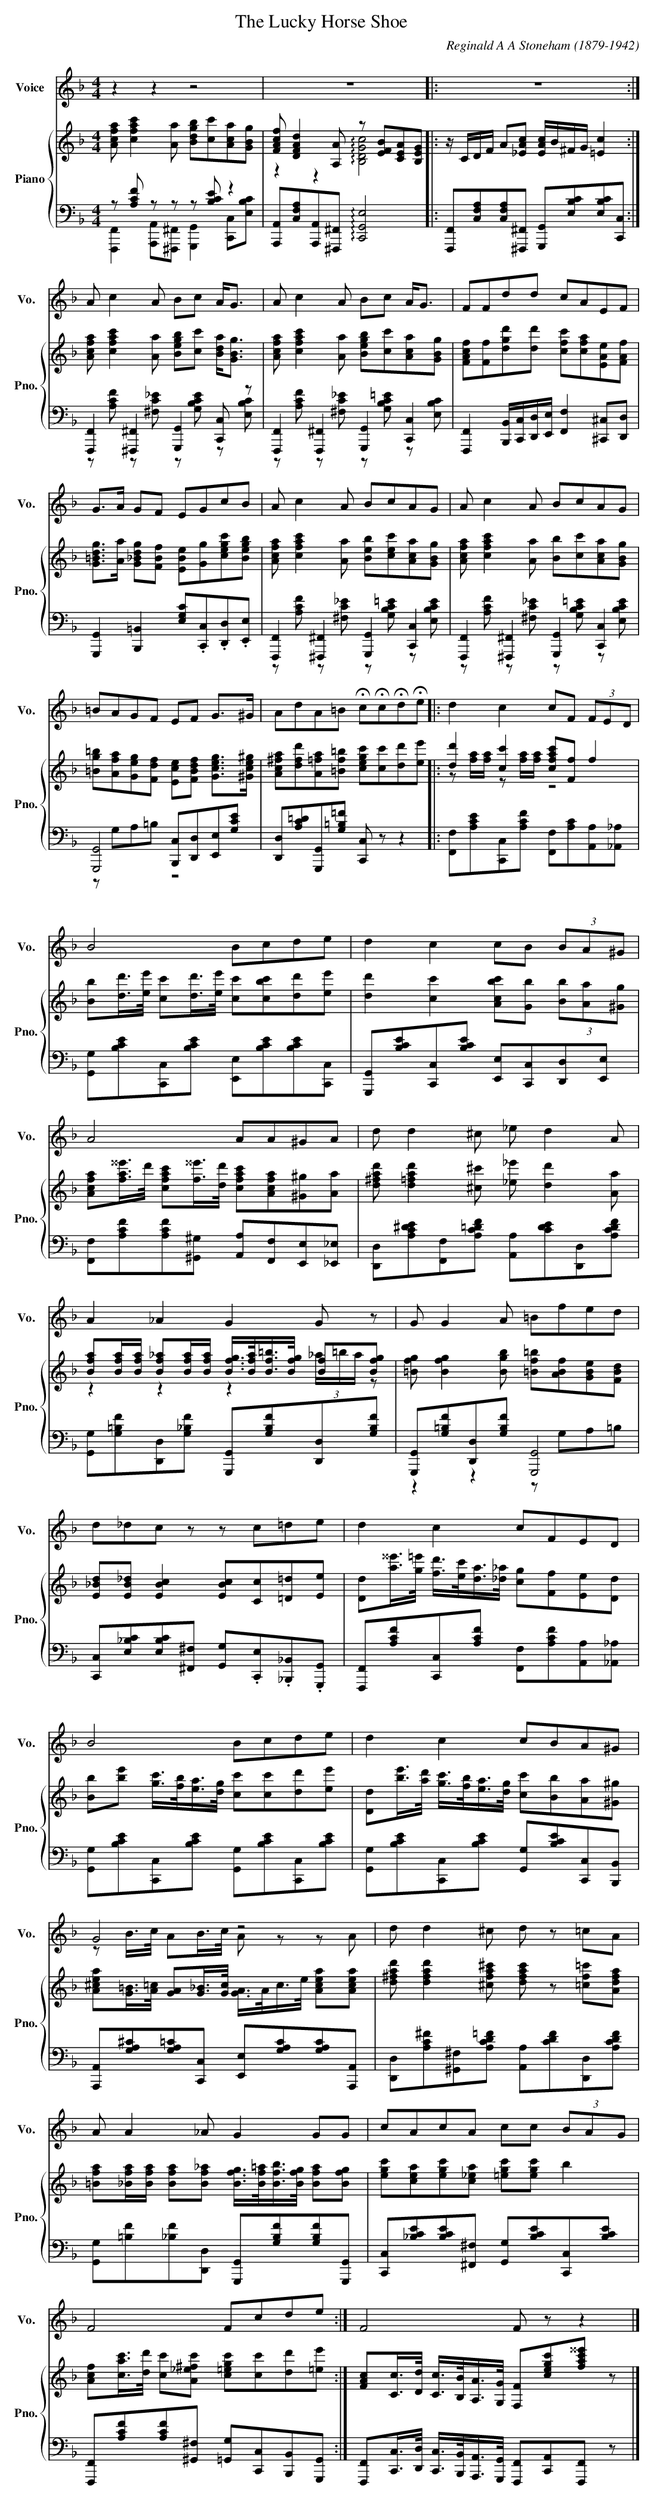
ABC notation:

X:1
T:The Lucky Horse Shoe
C:Reginald A A Stoneham (1879-1942)
%%score ( 1 2 ) { ( 3 6 ) | ( 4 5 ) }
L:1/8
M:4/4
K:F
V:1 treble nm="Voice" snm="Vo."
V:2 treble
V:3 treble nm="Piano" snm="Pno."
V:6 treble
V:4 bass
V:5 bass
V:1
z2 z2 z4 | z8 |: z8 :|$ A c2 A Bc A<G | A c2 A Bc A<G | FFdd cAEF |$ G>A GF EGcB | A c2 A BcAG |
A c2 A BcAG |$ =BAGF EF G>^G | AdA=B !fermata!c!fermata!c!fermata!d!fermata!e |: d2 c2 cF (3FED |$
B4 Bcde | d2 c2 cB (3BA^G |$ A4 AA^GA | d d2 ^c _e d2 A |$ A2 _A2 G2 G z | G G2 A =Bfed |$
d_dc z z c=de | d2 c2 cFED |$ B4 Bcde | d2 c2 cBA^G |$ G4 z4 | d d2 ^c d z =cA |$ A A2 _A G2 GG |
cAcA cc (3BAG |$ F4 Fcde :| F4 F z z2 |]
V:2
x8 | x8 |: x8 :|$ x8 | x8 | x8 |$ x8 | x8 | x8 |$ x8 | x8 |: x8 |$ x8 | x8 |$ x8 | x8 |$ x8 |
x8 |$ x8 | x8 |$ x8 | x8 |$ z B/>c/ AB/>c/ A z z A | x8 |$ x8 | x8 |$ x8 :| x8 |]
V:3
[Acfa] [cfac']2 [Aa] [Bdgb][cc'][Aca][GBg] | [FAcf] [DFAd]2 [A,A] z [EFB][CEA][B,EG] |:
z/ C/D/F/ A[_EAc] [EAc]/B/^F/G/ [=Ec]2 :|$ [Acfa] [cfac']2 [Aa] [Begb][cc'] [Bda]<[GBg] |
[Acfa] [cfac']2 [Aa] [Begb][cc'][Aca][GBg] | [FAcf][Ff][dgd'][dd'] [cfc'][cfa][EAe][FAf] |$
[G=Bdg]>[Aa] [G_Bdg][FBf] [EBe][Gg][cegc'][Begb] | [Acfa] [cfac']2 [Aa] [Beb][cec'][Aca][GBg] |
[Acfa] [cfac']2 [Aa] [Bb][cc'][Aca][GBg] |$ [=Bg=b][Afa][Geg][Fdf] [Ece][FBdf] [Gceg]>[^Gce^g] |
[Ac^fa][dfd'][A=fa][=Bf=b] [cegc'][cc'][dd'][ee'] |: [dd']2 [cc']2 [cfac'][Ff] f2 |$
[Bb][dd']/>[ee']/ [cc'][dd']/>[ee']/ [cc'][cbc'][dd'][ee'] |
[dd']2 [cc']2 [Acbc'][Gb] (3[Bb][Aa][^Gg] |$
[Acfa][fa^^e']/>d'/ [cfac'][f^^e']/>[dd']/ [cfac'][Acfa][^G^g][Aa] |
[d^fad'] [d=fad']2 [^c^c'] [_e_e'] [dd']2 [Aa] |$
[Bfa][Bfa]/[Bfa]/ [Bf_a][Bfa]/[Bfa]/ [Bfg]/>[Bfa]/[Bf=b]/>[Bfg]/ [Bf][Bfg] |
[=Bfg] [Bfg]2 [Bgb] [=Bf=b][ABf][GBe][FBd] |$ [E_Bd][EB_d] [EBc]2 [EBc][Cc][=D=d][Ee] |
[Dd][a^^e']/>[g=e']/ [fd']/>[ec']/[da]/>[_d_a]/ [cg][Ff][Ee][Dd] |$
[Bb][be'] [gc']/>[fb]/[ea]/>[dg]/ [cc'][cc'][dd'][ee'] |
[Dd][be']/>[ad']/ [gc']/>[fb]/[ea]/>[dg]/ [cc'][Bb][Aa][^G^g] |$
[A^cea][G=B]/>[A=c]/ [GA][G_B]/>[Gc]/ [GA]/>A/c/>e/ [Acea][Acea] |
[d^fad'] [dfad']2 [^cfa^c'] [dfac'] z [=cf=c'][Adfa] |$
[=Bfa][_Bfa]/[Bfa]/ [Bfa][Bf_a] [Bfg]/>[Bf=a]/[Bfb]/>[Bfg]/ [Bfa][Bfg] |
[egc'][cea][egc'][c_ea] [=egc'][egc'] b2 |$
[Acf][cac']/>[dd']/ [cc'][A_e^fc'] [c=egc'][cc'][dd'][=ee'] :|
[FAc][Cc]/>[Dd]/ [Cc]/>[B,B]/[A,A]/>[G,G]/ [F,F][cegc'][fac'^^e'] z |]
V:4
z [A,CF] z z z [B,CE] z2 | [A,,,A,,][C,F,A,][A,,,A,,][^F,,,^F,,] !arpeggio![C,,G,,E,]4 |:
[F,,,F,,][C,F,A,][C,F,A,][^F,,,^F,,] [G,,,G,,][E,B,C][E,B,C][C,,C,] :|$
[F,,,F,,]2 [^F,,,^F,,]2 [G,,,G,,]2 [C,,C,] z | [F,,,F,,]2 [F,,,^F,,]2 [G,,,G,,]2 [C,,C,]2 |
[F,,,F,,]2 [B,,,B,,]/[C,,C,]/[D,,D,]/[E,,E,]/ [F,,F,]2 [^C,,^C,][D,,D,] |$
[G,,,G,,]2 [B,,,=B,,]2 [E,G,C].[C,,C,].[D,,D,].[E,,E,] |
[F,,,F,,]2 [^F,,,^F,,]2 [G,,,G,,]2 [C,,C,]2 | [F,,,F,,]2 [^F,,,^F,,]2 [G,,,G,,]2 [C,,C,]2 |$
[G,,,G,,]4 [B,,,C,][D,,D,][E,,E,][G,CE] | [D,,D,][A,C=D][G,,,G,,][G,=B,=F] [C,,C,] z z2 |:
[F,,F,][A,CE][C,,C,][A,CF] [F,,F,][A,C][A,,A,][_A,,_A,] |$
[G,,G,][B,CE][C,,C,][B,CE] [E,,E,][B,CE][B,CE][C,,C,] |
[G,,,G,,][B,CE][C,,C,][B,CE] [E,,E,][C,,C,][D,,D,][E,,E,] |$
[F,,F,][A,CF][A,CF][^G,,^G,] [A,,A,][F,,F,][E,,E,][_E,,_E,] |
[D,,D,][A,C^DE][F,,F,][A,C=DF] [A,,A,][CDE][D,,D,][A,CDF] |$
[G,,G,][G,=B,F][D,,D,][G,_B,F] [G,,,G,,][G,B,F][D,,D,][G,B,F] |
[G,,,G,,][G,=B,F][D,,D,][G,B,F] [G,,,G,,]4 |$
[C,,C,][E,_B,C][E,B,C][^F,,^F,] [G,,G,].[C,,E,].[_B,,,_B,,].[G,,,G,,] |
[F,,,F,,][A,CF][C,,C,][A,CF] [F,,F,][A,CF][A,,A,][_A,,_A,] |$
[G,,G,][B,CE][C,,C,][B,CE] [G,,G,][B,CE][C,,C,][B,CE] |
[G,,G,][B,CE][C,,C,][B,CE] [G,,G,][B,CE][C,,C,][B,,,B,,] |$
[A,,,A,,][G,A,^C][G,A,=C][C,,C,] [E,,E,][G,A,C][G,A,C][A,,,A,,] |
[D,,D,][A,C^F][^G,,^F,][A,CD=F] [A,,A,][CDF][D,,D,][A,CDF] |$
[G,,G,][=B,F][_B,F][D,,D,] [G,,,G,,][G,B,F][G,B,F][G,,,G,,] |
[C,,C,][_B,CE][B,CE][^F,,^F,] [G,,G,][B,CE][C,,C,][B,CE] |$
[F,,,F,,][A,CF][A,CF][^G,,^F,] [=G,,G,][C,,C,][B,,,B,,][G,,,G,,] :|
[F,,,F,,][C,,C,]/>[D,,D,]/ [C,,C,]/>[B,,,B,,]/[A,,,A,,]/>[G,,,G,,]/ [F,,,F,,][C,,A,,][F,,,F,,] z |]
V:5
[F,,,F,,]2 [A,,,A,,][^F,,,^F,,] [G,,,G,,]2 [C,,C,][E,B,C] | x8 |: x8 :|$
z [A,CF] z [^F,C_E] z [G,B,CE] z [E,B,C] | z [A,CF] z [^F,C_E] z [G,B,C=E] z [E,B,C] | x8 |$ x8 |
z [A,CF] z [^F,C_E] z [G,B,C=E] z [E,B,CE] | z [A,CF] z [^F,C_E] z [G,B,C=E] z [E,B,CE] |$
z G,A,=B, z4 | x8 |: x8 |$ x8 | x8 |$ x8 | x8 |$ x8 | z2 z2 z G,A,=B, |$ x8 | x8 |$ x8 | x8 |$
x8 | x8 |$ x8 | x8 |$ x8 :| x8 |]
V:6
x8 | z2 z2 !arpeggio![B,DGc]4 |: x8 :|$ x8 | x8 | x8 |$ x8 | x8 | x8 |$ x8 | x8 |:
z [fa]/[fa]/ z [fa]/[fa]/ z4 |$ x8 | x8 |$ x8 | x8 |$ z2 z2 z2 (3_a/=b/a/ z | x8 |$ x8 | x8 |$
x8 | x8 |$ x8 | x8 |$ x8 | x8 |$ x8 :| x8 |]
